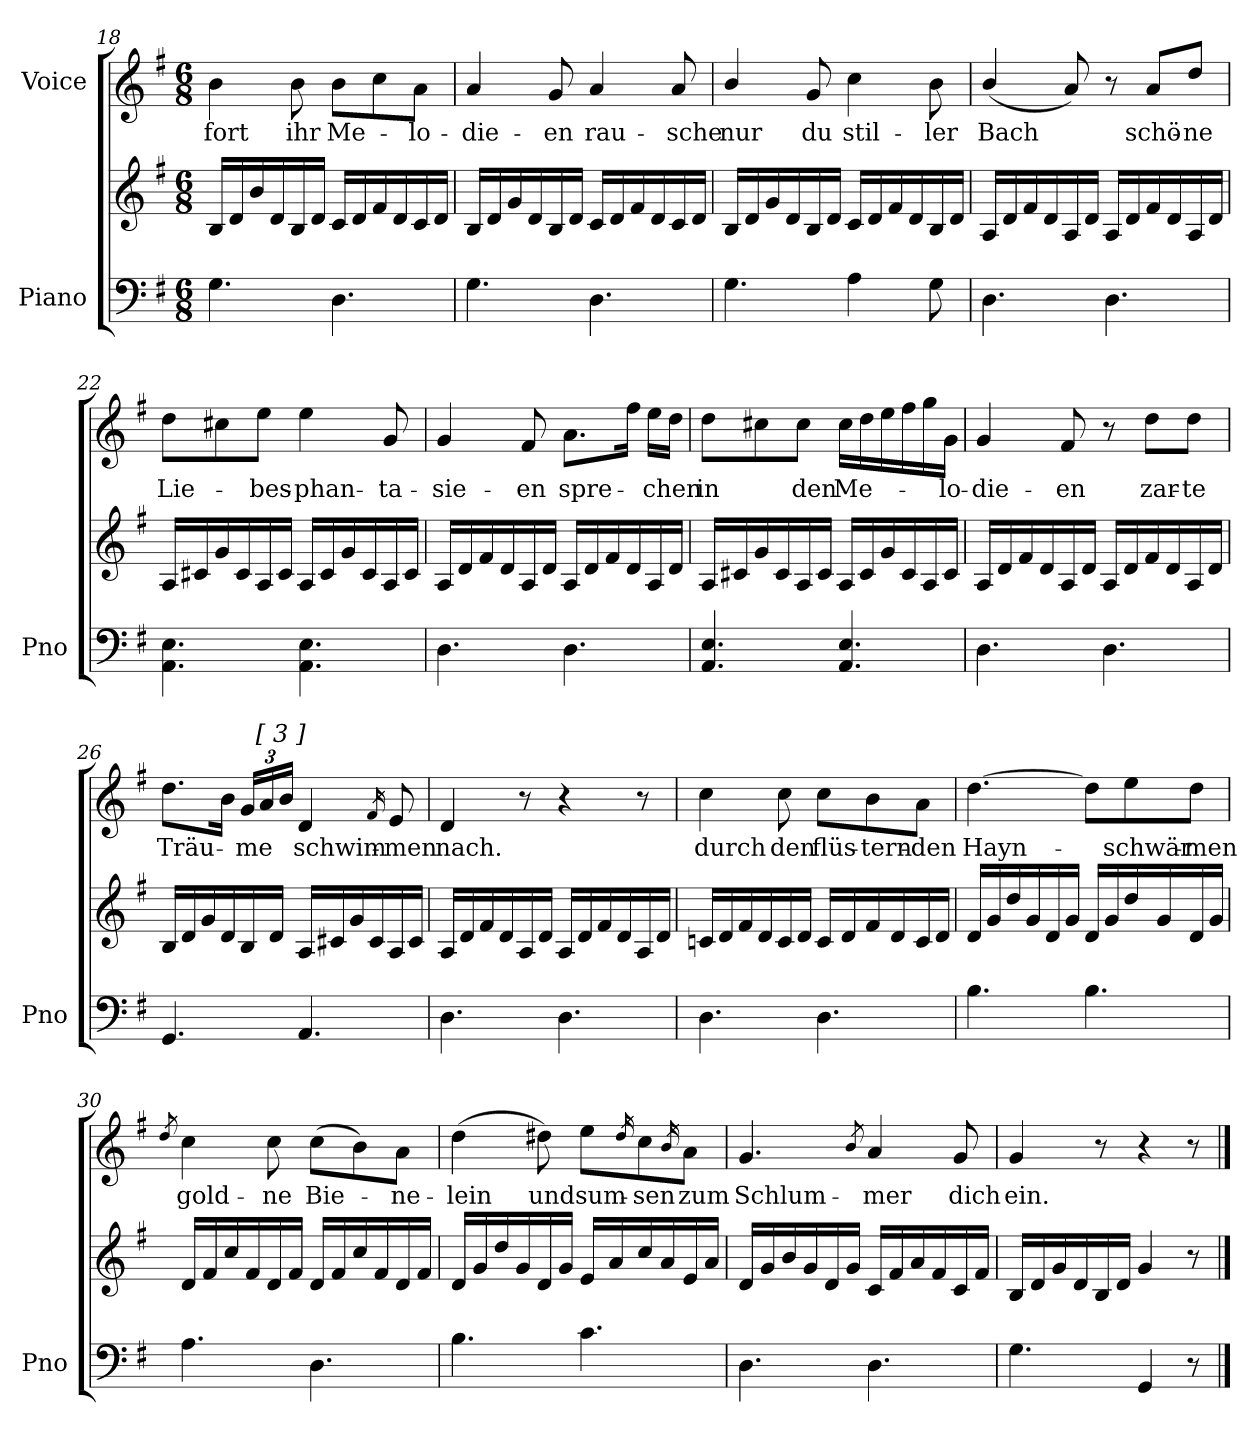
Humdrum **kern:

**kern	**kern	**kern	**text
*part2	*part2	*part1	*part1
*staff3	*staff2	*staff1	*staff1
*I"Piano	*	*I"Voice	*
*I'Pno	*	*	*
!!LO:PB:g=z
*clefF4	*clefG2	*clefG2	*
*k[f#]	*k[f#]	*k[f#]	*
*M6/8	*M6/8	*M6/8	*
=18	=18	=18	=18
!	!	!	!LO:LY:b
4.G\	16B/LL	4b\	fort
.	16d/	.	.
.	16b/	.	.
.	16d/	.	.
!	!	!	!LO:LY:b
.	16B/	8b\	ihr
.	16d/JJ	.	.
!	!	!	!LO:LY:b
4.D\	16c/LL	8b\L	Me-
.	16d/	.	.
.	16f#/	8cc\	.
.	16d/	.	.
!	!	!	!LO:LY:b
.	16c/	8a\J	-lo-
.	16d/JJ	.	.
=19	=19	=19	=19
!	!	!	!LO:LY:b
4.G\	16B/LL	4a/	-die-
.	16d/	.	.
.	16g/	.	.
.	16d/	.	.
!	!	!	!LO:LY:b
.	16B/	8g/	-en
.	16d/JJ	.	.
!	!	!	!LO:LY:b
4.D\	16c/LL	4a/	rau-
.	16d/	.	.
.	16f#/	.	.
.	16d/	.	.
!	!	!	!LO:LY:b
.	16c/	8a/	-sche
.	16d/JJ	.	.
=20	=20	=20	=20
!	!	!	!LO:LY:b
4.G\	16B/LL	4b/	nur
.	16d/	.	.
.	16g/	.	.
.	16d/	.	.
!	!	!	!LO:LY:b
.	16B/	8g/	du
.	16d/JJ	.	.
!	!	!	!LO:LY:b
4A\	16c/LL	4cc\	stil-
.	16d/	.	.
.	16f#/	.	.
.	16d/	.	.
!	!	!	!LO:LY:b
8G\	16B/	8b\	-ler
.	16d/JJ	.	.
=21	=21	=21	=21
!	!	!	!LO:LY:b
4.D\	16A/LL	(<4b/	Bach
.	16d/	.	.
.	16f#/	.	.
.	16d/	.	.
.	16A/	8a/)	.
.	16d/JJ	.	.
4.D\	16A/LL	8r	.
.	16d/	.	.
!	!	!	!LO:LY:b
.	16f#/	8a/L	schö-
.	16d/	.	.
!	!	!	!LO:LY:b
.	16A/	8dd/J	-ne
.	16d/JJ	.	.
!!LO:LB:g=z
=22	=22	=22	=22
!	!	!	!LO:LY:b
4.AA\ 4.E\	16A/LL	8dd\L	Lie-
.	16c#X/	.	.
.	16g/	8cc#X\	.
.	16c#/	.	.
!	!	!	!LO:LY:b
.	16A/	8ee\J	-bes-
.	16c#/JJ	.	.
!	!	!	!LO:LY:b
4.AA\ 4.E\	16A/LL	4ee\	-phan-
.	16c#/	.	.
.	16g/	.	.
.	16c#/	.	.
!	!	!	!LO:LY:b
.	16A/	8g/	-ta-
.	16c#/JJ	.	.
=23	=23	=23	=23
!	!	!	!LO:LY:b
4.D\	16A/LL	4g/	-sie-
.	16d/	.	.
.	16f#/	.	.
.	16d/	.	.
!	!	!	!LO:LY:b
.	16A/	8f#/	-en
.	16d/JJ	.	.
!	!	!	!LO:LY:b
4.D\	16A/LL	8.a\L	spre-
.	16d/	.	.
.	16f#/	.	.
.	16d/	16ff#\Jk	.
!	!	!	!LO:LY:b
.	16A/	16ee\LL	-chen
.	16d/JJ	16dd\JJ	.
=24	=24	=24	=24
!	!	!	!LO:LY:b
4.AA/ 4.E/	16A/LL	8dd\L	in
.	16c#X/	.	.
.	16g/	8cc#X\	.
.	16c#/	.	.
!	!	!	!LO:LY:b
.	16A/	8cc#\J	den
.	16c#/JJ	.	.
!	!	!	!LO:LY:b
4.AA/ 4.E/	16A/LL	16cc#\LL	Me-
.	16c#/	16dd\	.
.	16g/	16ee\	.
.	16c#/	16ff#\	.
.	16A/	16gg\	.
!	!	!	!LO:LY:b
.	16c#/JJ	16g\JJ	-lo-
=25	=25	=25	=25
!	!	!	!LO:LY:b
4.D\	16A/LL	4g/	-die-
.	16d/	.	.
.	16f#/	.	.
.	16d/	.	.
!	!	!	!LO:LY:b
.	16A/	8f#/	-en
.	16d/JJ	.	.
4.D\	16A/LL	8r	.
.	16d/	.	.
!	!	!	!LO:LY:b
.	16f#/	8dd\L	zar-
.	16d/	.	.
!	!	!	!LO:LY:b
.	16A/	8dd\J	-te
.	16d/JJ	.	.
!!LO:LB:g=z
=26	=26	=26	=26
!	!	!	!LO:LY:b
4.GG/	16B/LL	8.dd\L	Träu-
.	16d/	.	.
.	16g/	.	.
.	16d/	16b\Jk	.
!	!	!	!LO:LY:b
.	16B/	24g/LL	-me
!	!	!LO:TX:a:t=[  3  ]	!
.	.	24a/	.
.	16d/JJ	.	.
.	.	24b/JJ	.
!	!	!	!LO:LY:b
4.AA/	16A/LL	4d/	schwim-
.	16c#X/	.	.
.	16g/	.	.
.	16c#/	.	.
.	.	16qf#/	.
!	!	!	!LO:LY:b
.	16A/	8e/	men
.	16c#/JJ	.	.
=27	=27	=27	=27
!	!	!	!LO:LY:b
4.D\	16A/LL	4d/	nach.
.	16d/	.	.
.	16f#/	.	.
.	16d/	.	.
.	16A/	8r	.
.	16d/JJ	.	.
4.D\	16A/LL	4r	.
.	16d/	.	.
.	16f#/	.	.
.	16d/	.	.
.	16A/	8r	.
.	16d/JJ	.	.
=28	=28	=28	=28
!	!	!	!LO:LY:b
4.D\	16cn/LL	4cc\	durch
.	16d/	.	.
.	16f#/	.	.
.	16d/	.	.
!	!	!	!LO:LY:b
.	16c/	8cc\	den
.	16d/JJ	.	.
!	!	!	!LO:LY:b
4.D\	16c/LL	8cc\L	flüs-
.	16d/	.	.
!	!	!	!LO:LY:b
.	16f#/	8b\	-tern-
.	16d/	.	.
!	!	!	!LO:LY:b
.	16c/	8a\J	-den
.	16d/JJ	.	.
=29	=29	=29	=29
!	!	!	!LO:LY:b
4.B\	16d/LL	[4.dd\	Hayn-
.	16g/	.	.
.	16dd/	.	.
.	16g/	.	.
.	16d/	.	.
.	16g/JJ	.	.
4.B\	16d/LL	8dd\L]	.
.	16g/	.	.
!	!	!	!LO:LY:b
.	16dd/	8ee\	-schwär-
.	16g/	.	.
!	!	!	!LO:LY:b
.	16d/	8dd\J	-men
.	16g/JJ	.	.
!!LO:LB:g=z
=30	=30	=30	=30
.	.	8qdd/	.
!	!	!	!LO:LY:b
4.A\	16d/LL	4cc\	gold-
.	16f#/	.	.
.	16cc/	.	.
.	16f#/	.	.
!	!	!	!LO:LY:b
.	16d/	8cc\	-ne
.	16f#/JJ	.	.
!	!	!	!LO:LY:b
4.D\	16d/LL	(>8cc\L	Bie-
.	16f#/	.	.
.	16cc/	8b\)	.
.	16f#/	.	.
!	!	!	!LO:LY:b
.	16d/	8a\J	-ne-
.	16f#/JJ	.	.
=31	=31	=31	=31
!	!	!	!LO:LY:b
4.B\	16d/LL	(>4dd\	-lein
.	16g/	.	.
.	16dd/	.	.
.	16g/	.	.
!	!	!	!LO:LY:b
.	16d/	8dd#X\)	und
.	16g/JJ	.	.
!	!	!	!LO:LY:b
4.c\	16e/LL	8ee\L	sum-
.	16a/	.	.
.	.	16qdd#/	.
!	!	!	!LO:LY:b
.	16cc/	8cc\	-sen
.	16a/	.	.
.	.	16qb/	.
!	!	!	!LO:LY:b
.	16e/	8a\J	zum
.	16a/JJ	.	.
=32	=32	=32	=32
!	!	!	!LO:LY:b
4.D\	16d/LL	4.g/	Schlum-
.	16g/	.	.
.	16b/	.	.
.	16g/	.	.
.	16d/	.	.
.	16g/JJ	.	.
.	.	8qb/	.
!	!	!	!LO:LY:b
4.D\	16c/LL	4a/	-mer
.	16f#/	.	.
.	16a/	.	.
.	16f#/	.	.
!	!	!	!LO:LY:b
.	16c/	8g/	dich
.	16f#/JJ	.	.
=33	=33	=33	=33
!	!	!	!LO:LY:b
4.G\	16B/LL	4g/	ein.
.	16d/	.	.
.	16g/	.	.
.	16d/	.	.
.	16B/	8r	.
.	16d/JJ	.	.
4GG/	4g/	4r	.
8r	8r	8r	.
==	==	==	==
*-	*-	*-	*-
